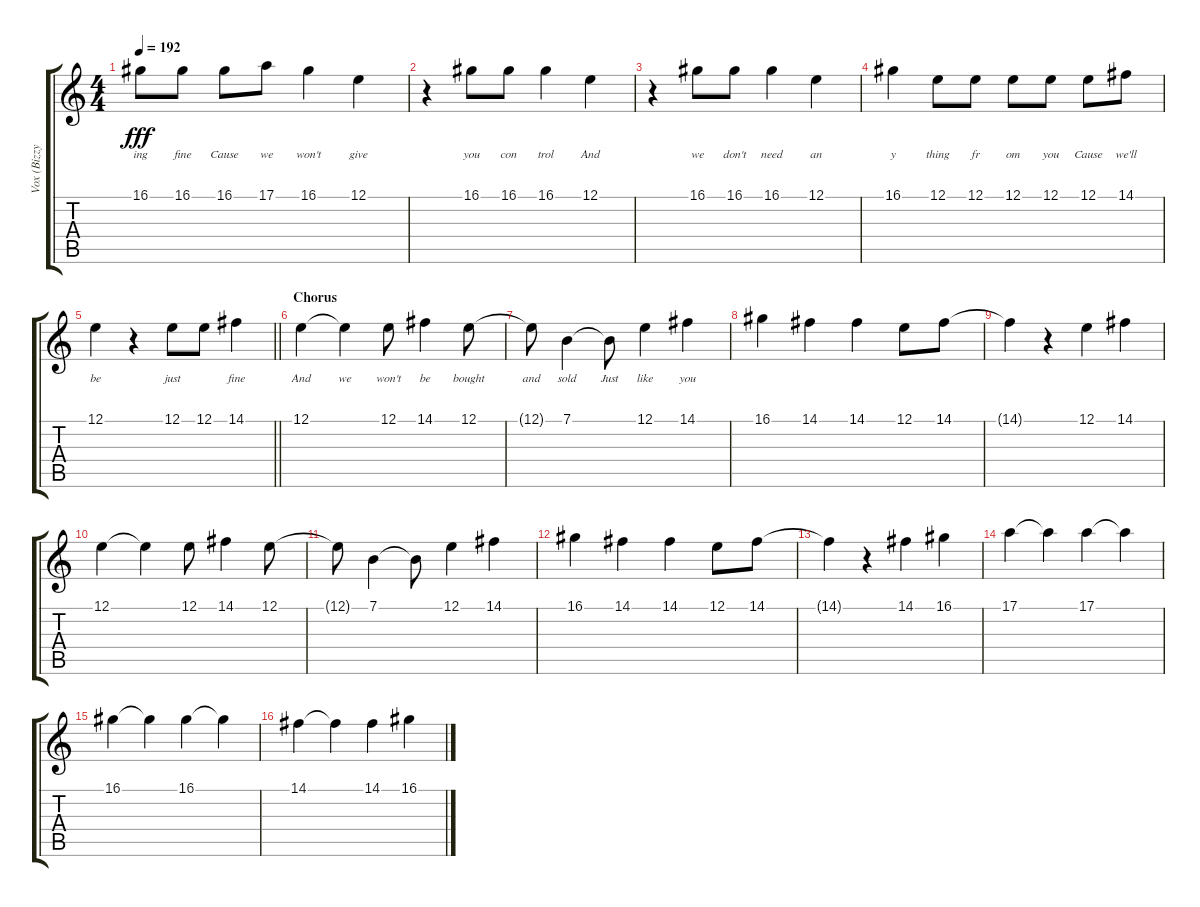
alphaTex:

\track ("Vox (Bizzy D)" "Vox (Bizzy") {instrument lead2sawtooth}
\staff {score tabs}
\tuning (E4 B3 G3 D3 A2 E2) {hide}
\ts (4 4)
\tempo 192
\clef g2
\ks c
16.1.8{lyrics (0 "ing") lyrics (1 "") lyrics (2 "") lyrics (3 "") lyrics (4 "") dy fff} 16.1.8{lyrics (0 "fine") lyrics (1 "") lyrics (2 "") lyrics (3 "") lyrics (4 "")} 16.1.8{lyrics (0 "Cause") lyrics (1 "") lyrics (2 "") lyrics (3 "") lyrics (4 "")} 17.1.8{lyrics (0 "we") lyrics (1 "") lyrics (2 "") lyrics (3 "") lyrics (4 "")} 16.1.4{lyrics (0 "won't") lyrics (1 "") lyrics (2 "") lyrics (3 "") lyrics (4 "")} 12.1.4{lyrics (0 "give") lyrics (1 "") lyrics (2 "") lyrics (3 "") lyrics (4 "")} |
r.4 16.1.8{lyrics (0 "you") lyrics (1 "") lyrics (2 "") lyrics (3 "") lyrics (4 "")} 16.1.8{lyrics (0 "con") lyrics (1 "") lyrics (2 "") lyrics (3 "") lyrics (4 "")} 16.1.4{lyrics (0 "trol") lyrics (1 "") lyrics (2 "") lyrics (3 "") lyrics (4 "")} 12.1.4{lyrics (0 "And") lyrics (1 "") lyrics (2 "") lyrics (3 "") lyrics (4 "")} |
r.4 16.1.8{lyrics (0 "we") lyrics (1 "") lyrics (2 "") lyrics (3 "") lyrics (4 "")} 16.1.8{lyrics (0 "don't") lyrics (1 "") lyrics (2 "") lyrics (3 "") lyrics (4 "")} 16.1.4{lyrics (0 "need") lyrics (1 "") lyrics (2 "") lyrics (3 "") lyrics (4 "")} 12.1.4{lyrics (0 "an") lyrics (1 "") lyrics (2 "") lyrics (3 "") lyrics (4 "")} |
16.1.4{lyrics (0 "y") lyrics (1 "") lyrics (2 "") lyrics (3 "") lyrics (4 "")} 12.1.8{lyrics (0 "thing") lyrics (1 "") lyrics (2 "") lyrics (3 "") lyrics (4 "")} 12.1.8{lyrics (0 "fr") lyrics (1 "") lyrics (2 "") lyrics (3 "") lyrics (4 "")} 12.1.8{lyrics (0 "om") lyrics (1 "") lyrics (2 "") lyrics (3 "") lyrics (4 "")} 12.1.8{lyrics (0 "you") lyrics (1 "") lyrics (2 "") lyrics (3 "") lyrics (4 "")} 12.1.8{lyrics (0 "Cause") lyrics (1 "") lyrics (2 "") lyrics (3 "") lyrics (4 "")} 14.1.8{lyrics (0 "we'll") lyrics (1 "") lyrics (2 "") lyrics (3 "") lyrics (4 "")} |
\barLineRight lightlight
12.1.4{lyrics (0 "be") lyrics (1 "") lyrics (2 "") lyrics (3 "") lyrics (4 "")} r.4 12.1.8{lyrics (0 "just") lyrics (1 "") lyrics (2 "") lyrics (3 "") lyrics (4 "")} 12.1.8{lyrics (0 "") lyrics (1 "") lyrics (2 "") lyrics (3 "") lyrics (4 "")} 14.1.4{lyrics (0 "fine") lyrics (1 "") lyrics (2 "") lyrics (3 "") lyrics (4 "")} |
\section ("" "Chorus")
12.1.4{lyrics (0 "And") lyrics (1 "") lyrics (2 "") lyrics (3 "") lyrics (4 "")} 12.1{t}.4{lyrics (0 "we") lyrics (1 "") lyrics (2 "") lyrics (3 "") lyrics (4 "")} 12.1.8{lyrics (0 "won't") lyrics (1 "") lyrics (2 "") lyrics (3 "") lyrics (4 "")} 14.1.4{lyrics (0 "be") lyrics (1 "") lyrics (2 "") lyrics (3 "") lyrics (4 "")} 12.1.8{lyrics (0 "bought") lyrics (1 "") lyrics (2 "") lyrics (3 "") lyrics (4 "")} |
12.1{t}.8{lyrics (0 "and") lyrics (1 "") lyrics (2 "") lyrics (3 "") lyrics (4 "")} 7.1.4{lyrics (0 "sold") lyrics (1 "") lyrics (2 "") lyrics (3 "") lyrics (4 "")} 7.1{t}.8{lyrics (0 "Just") lyrics (1 "") lyrics (2 "") lyrics (3 "") lyrics (4 "")} 12.1.4{lyrics (0 "like") lyrics (1 "") lyrics (2 "") lyrics (3 "") lyrics (4 "")} 14.1.4{lyrics (0 "you") lyrics (1 "") lyrics (2 "") lyrics (3 "") lyrics (4 "")} |
16.1.4 14.1.4 14.1.4 12.1.8 14.1.8 |
14.1{t}.4 r.4 12.1.4 14.1.4 |
12.1.4 12.1{t}.4 12.1.8 14.1.4 12.1.8 |
12.1{t}.8 7.1.4 7.1{t}.8 12.1.4 14.1.4 |
16.1.4 14.1.4 14.1.4 12.1.8 14.1.8 |
14.1{t}.4 r.4 14.1.4 16.1.4 |
17.1.4 17.1{t}.4 17.1.4 17.1{t}.4 |
16.1.4 16.1{t}.4 16.1.4 16.1{t}.4 |
14.1.4 14.1{t}.4 14.1.4 16.1.4
